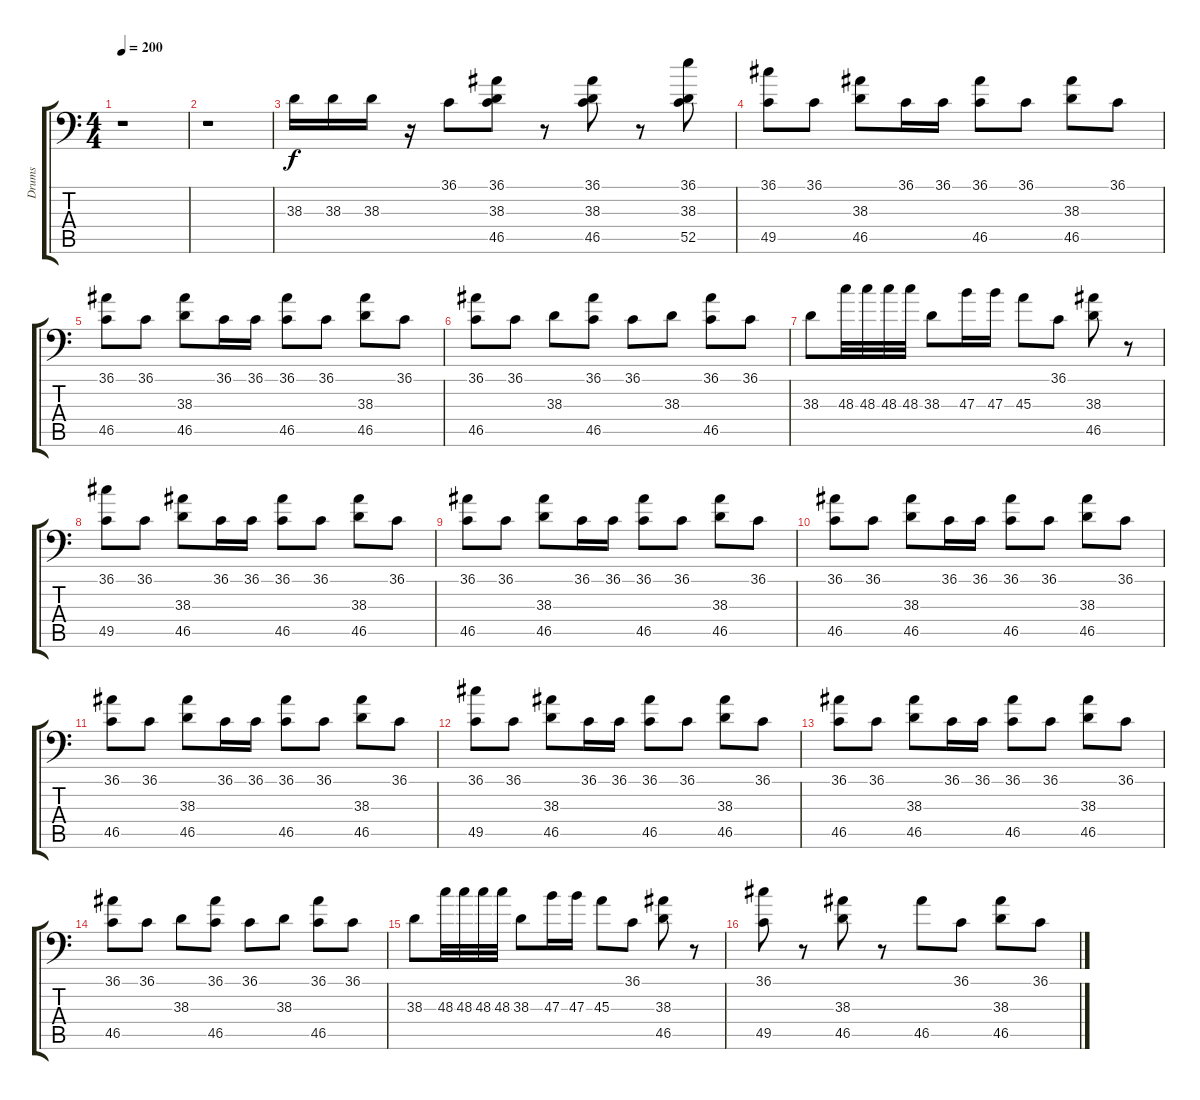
\track ("Drums" "Drums") {instrument acousticgrandpiano}
\staff {score tabs}
\tuning (C-1 C-1 C-1 C-1 C-1 C-1) {hide}
\ts (4 4)
\tempo 200
\clef f4
\ks c
r.1{dy f} |
r.1 |
38.3.16 38.3.16 38.3.16 r.16 36.1.8 (36.1 38.3 46.5).8 r.8 (36.1 38.3 46.5).8 r.8 (36.1 38.3 52.5).8 |
(36.1 49.5).8 36.1.8 (38.3 46.5).8 36.1.16 36.1.16 (36.1 46.5).8 36.1.8 (38.3 46.5).8 36.1.8 |
(36.1 46.5).8 36.1.8 (38.3 46.5).8 36.1.16 36.1.16 (36.1 46.5).8 36.1.8 (38.3 46.5).8 36.1.8 |
(36.1 46.5).8 36.1.8 38.3.8 (36.1 46.5).8 36.1.8 38.3.8 (36.1 46.5).8 36.1.8 |
38.3.8 48.3.32 48.3.32 48.3.32 48.3.32 38.3.8 47.3.16 47.3.16 45.3.8 36.1.8 (38.3 46.5).8 r.8 |
(36.1 49.5).8 36.1.8 (38.3 46.5).8 36.1.16 36.1.16 (36.1 46.5).8 36.1.8 (38.3 46.5).8 36.1.8 |
(36.1 46.5).8 36.1.8 (38.3 46.5).8 36.1.16 36.1.16 (36.1 46.5).8 36.1.8 (38.3 46.5).8 36.1.8 |
(36.1 46.5).8 36.1.8 (38.3 46.5).8 36.1.16 36.1.16 (36.1 46.5).8 36.1.8 (38.3 46.5).8 36.1.8 |
(36.1 46.5).8 36.1.8 (38.3 46.5).8 36.1.16 36.1.16 (36.1 46.5).8 36.1.8 (38.3 46.5).8 36.1.8 |
(36.1 49.5).8 36.1.8 (38.3 46.5).8 36.1.16 36.1.16 (36.1 46.5).8 36.1.8 (38.3 46.5).8 36.1.8 |
(36.1 46.5).8 36.1.8 (38.3 46.5).8 36.1.16 36.1.16 (36.1 46.5).8 36.1.8 (38.3 46.5).8 36.1.8 |
(36.1 46.5).8 36.1.8 38.3.8 (36.1 46.5).8 36.1.8 38.3.8 (36.1 46.5).8 36.1.8 |
38.3.8 48.3.32 48.3.32 48.3.32 48.3.32 38.3.8 47.3.16 47.3.16 45.3.8 36.1.8 (38.3 46.5).8 r.8 |
(36.1 49.5).8 r.8 (38.3 46.5).8 r.8 46.5.8 36.1.8 (38.3 46.5).8 36.1.8
